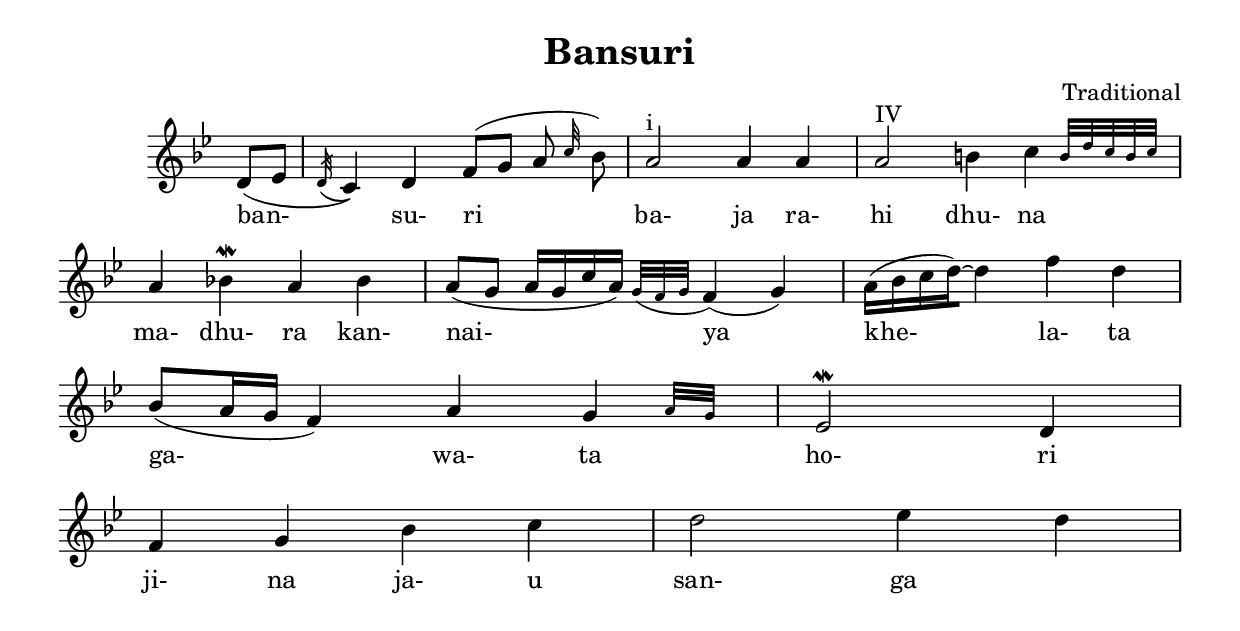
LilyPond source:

#(ly:set-option 'midi-extension "mid")
\version "2.12.3"
\include "english.ly"
\header{ 
title = "Bansuri"
composer = "Traditional"
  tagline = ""  % removed 
}
%{
 Rag:Bhairavi
Tal:Tintal
Title:Bansuri
Author:Traditional
Source:AAK
Mode: phrygian
Filename: bansuriv3
Time: 4/4
Key: D


          
                               i            IV         . 
         3S             n      +            2         DSnDn
1)|: (Sr | n) S   (gm <P d)> | P - P  P   | P - D    n     |
           .
      ban-    su-  ri          ba- ja ra-   hi  dhu- na

  0  ~                 3           mgm        +  .     *  *   
| P  d   P    d    |  (Pm   PmnP)    (g m) | (PdnS) -- g  S |
  ma-dhu-ra   kan-     nai-           ya      khe-     la-ta

   2               0     
                Pm ~
| (d-Pm  g) P  m | r - S :|
   ga-      wa-ta  ho- ri

               .
              <g>
            .   . .
| g m d n | S - r S |
ji-na ja-u san-ga 
 %}
  
melody = {
\once \override Staff.TimeSignature #'stencil = ##f
\clef treble
\key c \phrygian
\autoBeamOn  
\cadenzaOn
\bar "|:" c'8([ df'8] \bar "|" \acciaccatura { c'32 }bf4) c'4 ef'8([ f'8] \afterGrace g'8 { bf'32 } af'8) \bar "|" g'2^"i" g'4 g'4 \bar "|" g'2^"IV" a'4 \afterGrace bf'4 { a'32[ c''32 bf'32 a'32 bf'32] } \bar "|"  \break        
 \bar "|" g'4 af'4\mordent g'4 af'4 \bar "|" g'8([ f'8] g'16[ f'16 bf'16 g'16)] \acciaccatura { f'32[ ef'32 f'32] }ef'4( f'4) \bar "|" g'16([ af'16 bf'16 c''16~) c''4] ef''4 c''4 \bar "|"  \break        
 \bar "|" af'8([ g'16 f'16] ef'4) g'4 \afterGrace f'4 { g'32[ f'32] } \bar "|" df'2\mordent c'4 \bar ":|"  \break        
 \bar "|" ef'4 f'4 af'4 bf'4 \bar "|" c''2 df''4 c''4 \bar "|"  \break        

}

text = \lyricmode {
  ban- su- ri ba- ja ra- hi dhu- na ma- dhu- ra kan- nai- ya khe- la- ta ga- wa- ta ho- ri ji- na ja- u san- ga
}

\score{
\transpose c' d'
<<
  \new Voice = "one" {
    \melody
  }
  \new Lyrics \lyricsto "one" \text
>>
\layout {
  \context {
       \Score
    \remove "Bar_number_engraver"
  } 
  }
\midi { 
  \context {
    \Score
    tempoWholesPerMinute = #(ly:make-moment 200 4)
   }
 }
}
